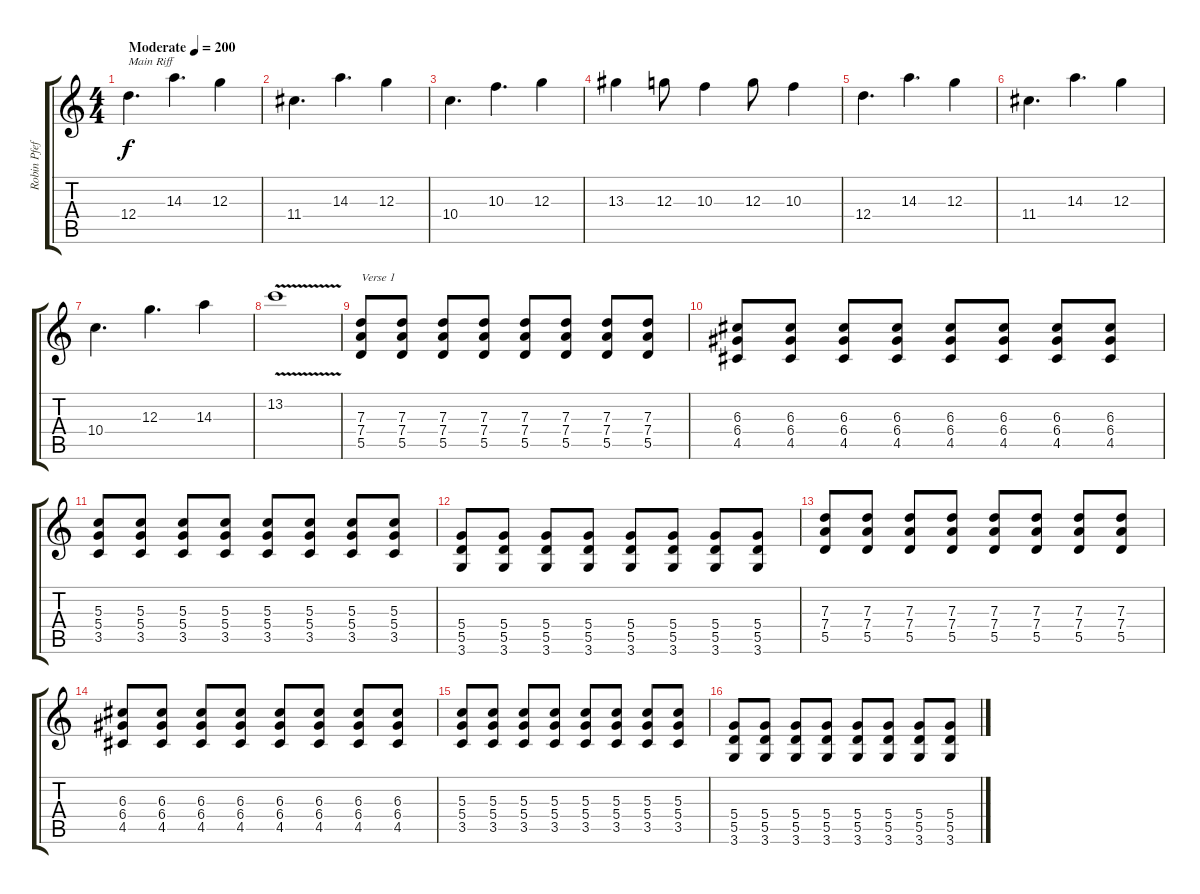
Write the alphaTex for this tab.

\track ("Robin Pfefer (Lead Guitar)" "Robin Pfef") {instrument distortionguitar}
\staff {score tabs}
\tuning (E4 B3 G3 D3 A2 E2) {hide}
\ts (4 4)
\tempo (200 "Moderate")
\clef g2
\ks c
12.4.4{d txt "Main Riff" dy f instrument distortionguitar} 14.3.4{d} 12.3.4 |
11.4.4{d} 14.3.4{d} 12.3.4 |
10.4.4{d} 10.3.4{d} 12.3.4 |
13.3.4 12.3.8 10.3.4 12.3.8 10.3.4 |
12.4.4{d} 14.3.4{d} 12.3.4 |
11.4.4{d} 14.3.4{d} 12.3.4 |
10.4.4{d} 12.3.4{d} 14.3.4 |
13.2{v}.1 |
(7.3 7.4 5.5).8{txt "Verse 1"} (7.3 7.4 5.5).8 (7.3 7.4 5.5).8 (7.3 7.4 5.5).8 (7.3 7.4 5.5).8 (7.3 7.4 5.5).8 (7.3 7.4 5.5).8 (7.3 7.4 5.5).8 |
(6.3 6.4 4.5).8 (6.3 6.4 4.5).8 (6.3 6.4 4.5).8 (6.3 6.4 4.5).8 (6.3 6.4 4.5).8 (6.3 6.4 4.5).8 (6.3 6.4 4.5).8 (6.3 6.4 4.5).8 |
(5.3 5.4 3.5).8 (5.3 5.4 3.5).8 (5.3 5.4 3.5).8 (5.3 5.4 3.5).8 (5.3 5.4 3.5).8 (5.3 5.4 3.5).8 (5.3 5.4 3.5).8 (5.3 5.4 3.5).8 |
(5.4 5.5 3.6).8 (5.4 5.5 3.6).8 (5.4 5.5 3.6).8 (5.4 5.5 3.6).8 (5.4 5.5 3.6).8 (5.4 5.5 3.6).8 (5.4 5.5 3.6).8 (5.4 5.5 3.6).8 |
(7.3 7.4 5.5).8 (7.3 7.4 5.5).8 (7.3 7.4 5.5).8 (7.3 7.4 5.5).8 (7.3 7.4 5.5).8 (7.3 7.4 5.5).8 (7.3 7.4 5.5).8 (7.3 7.4 5.5).8 |
(6.3 6.4 4.5).8 (6.3 6.4 4.5).8 (6.3 6.4 4.5).8 (6.3 6.4 4.5).8 (6.3 6.4 4.5).8 (6.3 6.4 4.5).8 (6.3 6.4 4.5).8 (6.3 6.4 4.5).8 |
(5.3 5.4 3.5).8 (5.3 5.4 3.5).8 (5.3 5.4 3.5).8 (5.3 5.4 3.5).8 (5.3 5.4 3.5).8 (5.3 5.4 3.5).8 (5.3 5.4 3.5).8 (5.3 5.4 3.5).8 |
(5.4 5.5 3.6).8 (5.4 5.5 3.6).8 (5.4 5.5 3.6).8 (5.4 5.5 3.6).8 (5.4 5.5 3.6).8 (5.4 5.5 3.6).8 (5.4 5.5 3.6).8 (5.4 5.5 3.6).8
